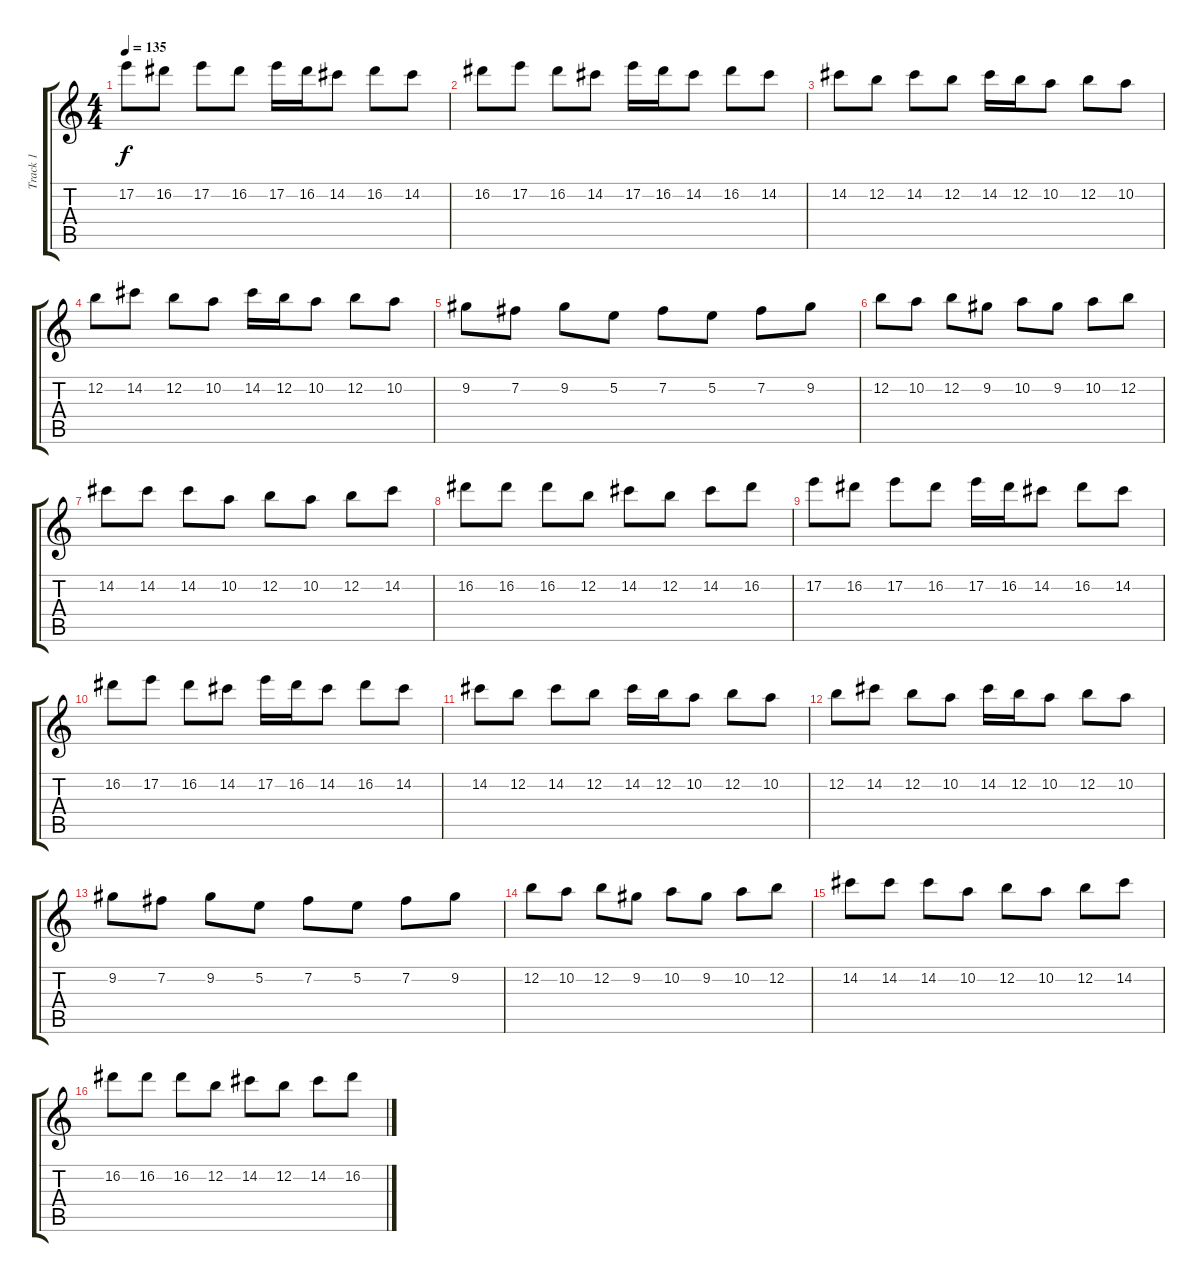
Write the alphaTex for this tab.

\track ("Track 1" "Track 1") {instrument overdrivenguitar}
\staff {score tabs}
\tuning (E4 B3 G3 D3 A2 E2) {hide}
\ts (4 4)
\tempo 135
\clef g2
\ks c
17.2.8{dy f} 16.2.8 17.2.8 16.2.8 17.2.16 16.2.16 14.2.8 16.2.8 14.2.8 |
16.2.8 17.2.8 16.2.8 14.2.8 17.2.16 16.2.16 14.2.8 16.2.8 14.2.8 |
14.2.8 12.2.8 14.2.8 12.2.8 14.2.16 12.2.16 10.2.8 12.2.8 10.2.8 |
12.2.8 14.2.8 12.2.8 10.2.8 14.2.16 12.2.16 10.2.8 12.2.8 10.2.8 |
9.2.8 7.2.8 9.2.8 5.2.8 7.2.8 5.2.8 7.2.8 9.2.8 |
12.2.8 10.2.8 12.2.8 9.2.8 10.2.8 9.2.8 10.2.8 12.2.8 |
14.2.8 14.2.8 14.2.8 10.2.8 12.2.8 10.2.8 12.2.8 14.2.8 |
16.2.8 16.2.8 16.2.8 12.2.8 14.2.8 12.2.8 14.2.8 16.2.8 |
17.2.8 16.2.8 17.2.8 16.2.8 17.2.16 16.2.16 14.2.8 16.2.8 14.2.8 |
16.2.8 17.2.8 16.2.8 14.2.8 17.2.16 16.2.16 14.2.8 16.2.8 14.2.8 |
14.2.8 12.2.8 14.2.8 12.2.8 14.2.16 12.2.16 10.2.8 12.2.8 10.2.8 |
12.2.8 14.2.8 12.2.8 10.2.8 14.2.16 12.2.16 10.2.8 12.2.8 10.2.8 |
9.2.8 7.2.8 9.2.8 5.2.8 7.2.8 5.2.8 7.2.8 9.2.8 |
12.2.8 10.2.8 12.2.8 9.2.8 10.2.8 9.2.8 10.2.8 12.2.8 |
14.2.8 14.2.8 14.2.8 10.2.8 12.2.8 10.2.8 12.2.8 14.2.8 |
16.2.8 16.2.8 16.2.8 12.2.8 14.2.8 12.2.8 14.2.8 16.2.8
